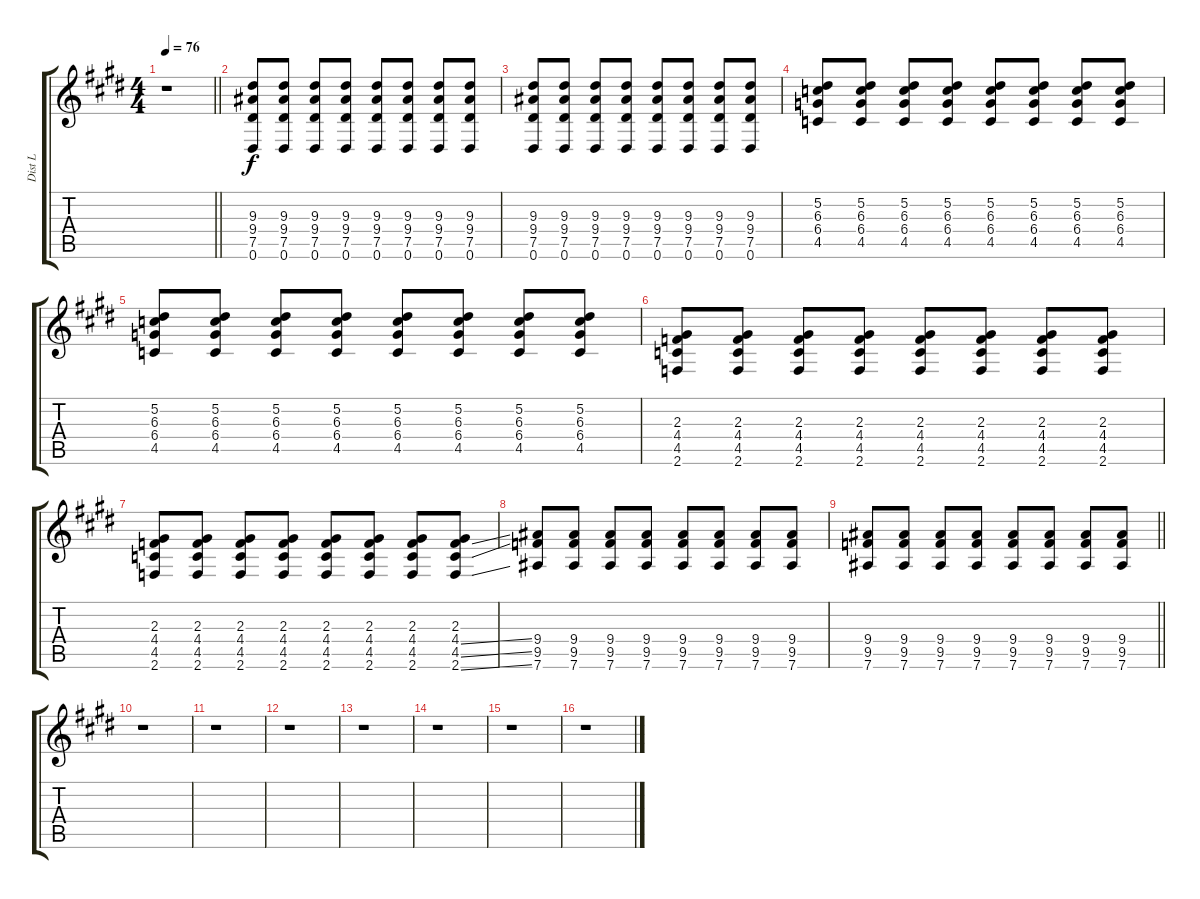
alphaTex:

\track ("Dist L" "Dist L") {instrument distortionguitar}
\staff {score tabs}
\tuning (Eb4 Bb3 Gb3 Db3 Ab2 Eb2) {hide}
\ts (4 4)
\tempo 76
\clef g2
\barLineRight lightlight
\ks c#minor
r.1{dy f} |
\ks e
(9.3 9.4 7.5 0.6).8 (9.3 9.4 7.5 0.6).8 (9.3 9.4 7.5 0.6).8 (9.3 9.4 7.5 0.6).8 (9.3 9.4 7.5 0.6).8 (9.3 9.4 7.5 0.6).8 (9.3 9.4 7.5 0.6).8 (9.3 9.4 7.5 0.6).8 |
\ks c#minor
(9.3 9.4 7.5 0.6).8 (9.3 9.4 7.5 0.6).8 (9.3 9.4 7.5 0.6).8 (9.3 9.4 7.5 0.6).8 (9.3 9.4 7.5 0.6).8 (9.3 9.4 7.5 0.6).8 (9.3 9.4 7.5 0.6).8 (9.3 9.4 7.5 0.6).8 |
(5.2 6.3 6.4 4.5).8 (5.2 6.3 6.4 4.5).8 (5.2 6.3 6.4 4.5).8 (5.2 6.3 6.4 4.5).8 (5.2 6.3 6.4 4.5).8 (5.2 6.3 6.4 4.5).8 (5.2 6.3 6.4 4.5).8 (5.2 6.3 6.4 4.5).8 |
(5.2 6.3 6.4 4.5).8 (5.2 6.3 6.4 4.5).8 (5.2 6.3 6.4 4.5).8 (5.2 6.3 6.4 4.5).8 (5.2 6.3 6.4 4.5).8 (5.2 6.3 6.4 4.5).8 (5.2 6.3 6.4 4.5).8 (5.2 6.3 6.4 4.5).8 |
\ks e
(2.3 4.4 4.5 2.6).8 (2.3 4.4 4.5 2.6).8 (2.3 4.4 4.5 2.6).8 (2.3 4.4 4.5 2.6).8 (2.3 4.4 4.5 2.6).8 (2.3 4.4 4.5 2.6).8 (2.3 4.4 4.5 2.6).8 (2.3 4.4 4.5 2.6).8 |
\ks c#minor
(2.3 4.4 4.5 2.6).8 (2.3 4.4 4.5 2.6).8 (2.3 4.4 4.5 2.6).8 (2.3 4.4 4.5 2.6).8 (2.3 4.4 4.5 2.6).8 (2.3 4.4 4.5 2.6).8 (2.3 4.4 4.5 2.6).8 (2.3 4.4{ss} 4.5{ss} 2.6{ss}).8 |
(9.4 9.5 7.6).8 (9.4 9.5 7.6).8 (9.4 9.5 7.6).8 (9.4 9.5 7.6).8 (9.4 9.5 7.6).8 (9.4 9.5 7.6).8 (9.4 9.5 7.6).8 (9.4 9.5 7.6).8 |
\barLineRight lightlight
(9.4 9.5 7.6).8 (9.4 9.5 7.6).8 (9.4 9.5 7.6).8 (9.4 9.5 7.6).8 (9.4 9.5 7.6).8 (9.4 9.5 7.6).8 (9.4 9.5 7.6).8 (9.4 9.5 7.6).8 |
\ks e
r.1 |
\ks c#minor
r.1 |
r.1 |
r.1 |
\ks e
r.1 |
\ks c#minor
r.1 |
r.1
